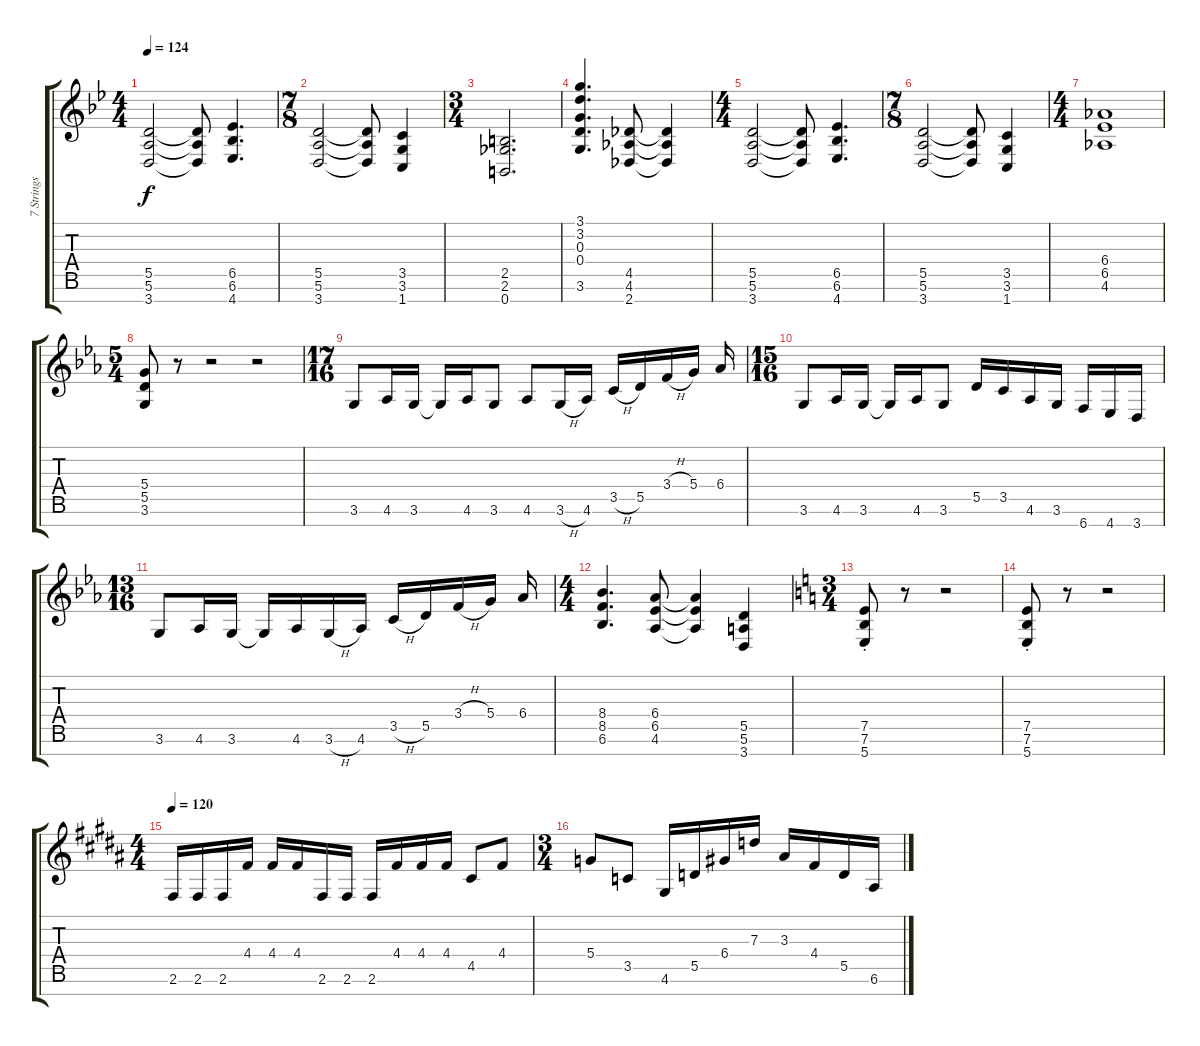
\track ("7 Strings Guitar - John Petrucci" "7 Strings ") {instrument distortionguitar}
\staff {score tabs}
\tuning (E4 B3 G3 D3 A2 E2 B1) {hide}
\ts (4 4)
\tempo 124
\clef g2
\ks bb
(5.5 5.6 3.7).2{dy f} (5.5{t} 5.6{t} 3.7{t}).8 (6.5 6.6 4.7).4{d} |
\ts (7 8)
(5.5 5.6 3.7).2 (5.5{t} 5.6{t} 3.7{t}).8 (3.5 3.6 1.7).4 |
\ts (3 4)
(2.5 2.6 0.7).2{d} |
(3.1 3.2 0.3 0.4 3.6).4{d} (4.5 4.6 2.7).8 (4.5{t} 4.6{t} 2.7{t}).4 |
\ts (4 4)
(5.5 5.6 3.7).2 (5.5{t} 5.6{t} 3.7{t}).8 (6.5 6.6 4.7).4{d} |
\ts (7 8)
(5.5 5.6 3.7).2 (5.5{t} 5.6{t} 3.7{t}).8 (3.5 3.6 1.7).4 |
\ts (4 4)
(6.4 6.5 4.6).1 |
\ts (5 4)
\ks eb
(5.4 5.5 3.6).8 r.8 r.2 r.2 |
\ts (17 16)
3.6.8 4.6.16 3.6.16 3.6{t}.16 4.6.16 3.6.8 4.6.8 3.6{h}.16 4.6.16 3.5{h}.16 5.5.16 3.4{h}.16 5.4.16 6.4.16 |
\ts (15 16)
3.6.8 4.6.16 3.6.16 3.6{t}.16 4.6.16 3.6.8 5.5.16 3.5.16 4.6.16 3.6.16 6.7.16 4.7.16 3.7.16 |
\ts (13 16)
3.6.8 4.6.16 3.6.16 3.6{t}.16 4.6.16 3.6{h}.16 4.6.16 3.5{h}.16 5.5.16 3.4{h}.16 5.4.16 6.4.16 |
\ts (4 4)
(8.4 8.5 6.6).4{d} (6.4 6.5 4.6).8 (6.4{t} 6.5{t} 4.6{t}).4 (5.5 5.6 3.7).4 |
\ts (3 4)
\ks c
(7.5{st} 7.6{st} 5.7{st}).8 r.8 r.2 |
(7.5{st} 7.6{st} 5.7{st}).8 r.8 r.2 |
\ts (4 4)
\tempo 120
\ks b
2.6.16 2.6.16 2.6.16 4.4.16 4.4.16 4.4.16 2.6.16 2.6.16 2.6.16 4.4.16 4.4.16 4.4.16 4.5.8 4.4.8 |
\ts (3 4)
5.4.8 3.5.8 4.6.16 5.5.16 6.4.16 7.3.16 3.3.16 4.4.16 5.5.16 6.6.16
